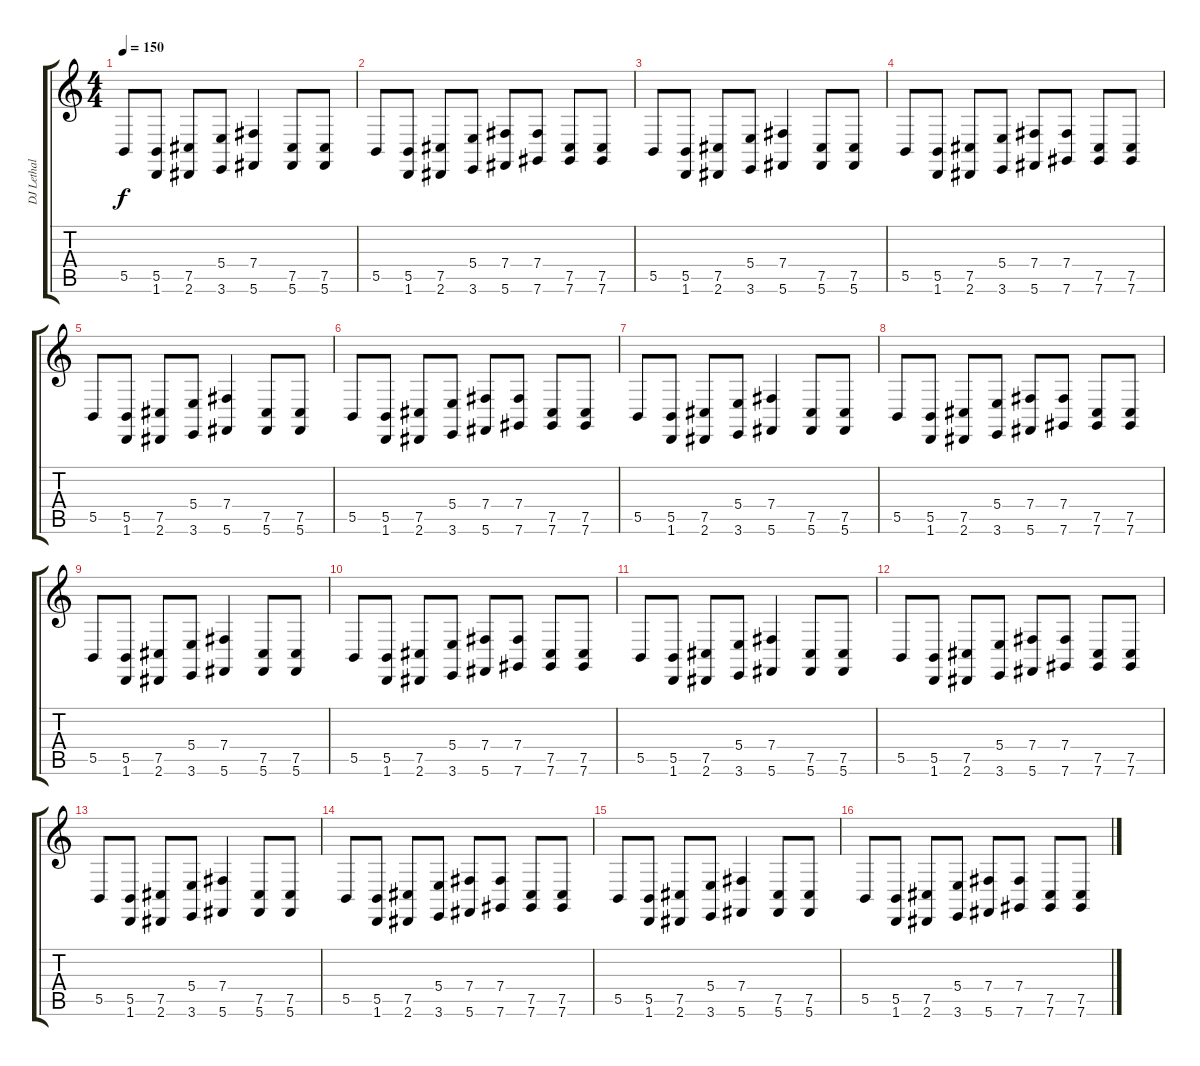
\track ("DJ Lethal (Beats)" "DJ Lethal ") {instrument synthdrum}
\staff {score tabs}
\tuning (Db4 Ab3 E3 B2 Gb2 Db2) {hide}
\ts (4 4)
\tempo 150
\clef g2
\ks c
5.5.8{dy f} (5.5 1.6).8 (7.5 2.6).8 (5.4 3.6).8 (7.4 5.6).4 (7.5 5.6).8 (7.5 5.6).8 |
5.5.8 (5.5 1.6).8 (7.5 2.6).8 (5.4 3.6).8 (7.4 5.6).8 (7.4 7.6).8 (7.5 7.6).8 (7.5 7.6).8 |
5.5.8 (5.5 1.6).8 (7.5 2.6).8 (5.4 3.6).8 (7.4 5.6).4 (7.5 5.6).8 (7.5 5.6).8 |
5.5.8 (5.5 1.6).8 (7.5 2.6).8 (5.4 3.6).8 (7.4 5.6).8 (7.4 7.6).8 (7.5 7.6).8 (7.5 7.6).8 |
5.5.8 (5.5 1.6).8 (7.5 2.6).8 (5.4 3.6).8 (7.4 5.6).4 (7.5 5.6).8 (7.5 5.6).8 |
5.5.8 (5.5 1.6).8 (7.5 2.6).8 (5.4 3.6).8 (7.4 5.6).8 (7.4 7.6).8 (7.5 7.6).8 (7.5 7.6).8 |
5.5.8 (5.5 1.6).8 (7.5 2.6).8 (5.4 3.6).8 (7.4 5.6).4 (7.5 5.6).8 (7.5 5.6).8 |
5.5.8 (5.5 1.6).8 (7.5 2.6).8 (5.4 3.6).8 (7.4 5.6).8 (7.4 7.6).8 (7.5 7.6).8 (7.5 7.6).8 |
5.5.8 (5.5 1.6).8 (7.5 2.6).8 (5.4 3.6).8 (7.4 5.6).4 (7.5 5.6).8 (7.5 5.6).8 |
5.5.8 (5.5 1.6).8 (7.5 2.6).8 (5.4 3.6).8 (7.4 5.6).8 (7.4 7.6).8 (7.5 7.6).8 (7.5 7.6).8 |
5.5.8 (5.5 1.6).8 (7.5 2.6).8 (5.4 3.6).8 (7.4 5.6).4 (7.5 5.6).8 (7.5 5.6).8 |
5.5.8 (5.5 1.6).8 (7.5 2.6).8 (5.4 3.6).8 (7.4 5.6).8 (7.4 7.6).8 (7.5 7.6).8 (7.5 7.6).8 |
5.5.8 (5.5 1.6).8 (7.5 2.6).8 (5.4 3.6).8 (7.4 5.6).4 (7.5 5.6).8 (7.5 5.6).8 |
5.5.8 (5.5 1.6).8 (7.5 2.6).8 (5.4 3.6).8 (7.4 5.6).8 (7.4 7.6).8 (7.5 7.6).8 (7.5 7.6).8 |
5.5.8 (5.5 1.6).8 (7.5 2.6).8 (5.4 3.6).8 (7.4 5.6).4 (7.5 5.6).8 (7.5 5.6).8 |
5.5.8 (5.5 1.6).8 (7.5 2.6).8 (5.4 3.6).8 (7.4 5.6).8 (7.4 7.6).8 (7.5 7.6).8 (7.5 7.6).8
